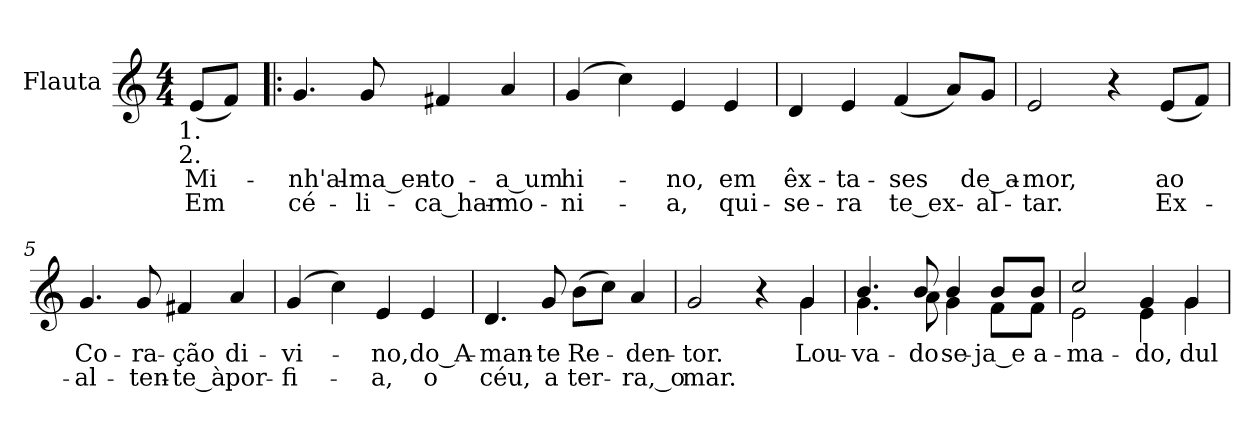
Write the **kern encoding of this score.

**kern	**text	**text
*part1	*part1	*part1
*staff1	*staff1	*staff1
*I"Flauta	*	*
*I'Fl.	*	*
!!LO:PB:g=z
*clefG2	*	*
*k[]	*	*
*C:	*	*
*M4/4	*	*
*MM80	*	*
=	=	=
!LO:TX:b:cj:t=1.	!	!
!LO:TX:b:cj:t=2.	!	!
!	!LO:LY:b:color=#000000	!LO:LY:b:color=#000000
(8ei/L	Mi-	Em
8fi/J)	.	.
=1!|:	=1!|:	=1!|:
!	!LO:LY:b:color=#000000	!LO:LY:b:color=#000000
4.gi/	-nh'al-	cé-
!	!LO:LY:b:color=#000000	!LO:LY:b:color=#000000
8gi/	-ma_en-	-li-
!	!LO:LY:b:color=#000000	!LO:LY:b:color=#000000
4f#Xi/	-to-	-ca_har-
!	!LO:LY:b:color=#000000	!LO:LY:b:color=#000000
4ai/	-a_um	-mo-
=2	=2	=2
!	!LO:LY:b:color=#000000	!LO:LY:b:color=#000000
(4gi/	hi-	-ni-
4cci\)	.	.
!	!LO:LY:b:color=#000000	!LO:LY:b:color=#000000
4ei/	-no,	-a,
!	!LO:LY:b:color=#000000	!LO:LY:b:color=#000000
4ei/	em	qui-
=3	=3	=3
!	!LO:LY:b:color=#000000	!LO:LY:b:color=#000000
4di/	êx-	-se-
!	!LO:LY:b:color=#000000	!LO:LY:b:color=#000000
4ei/	-ta-	-ra
!	!LO:LY:b:color=#000000	!LO:LY:b:color=#000000
(4fi/	-ses	te_ex-
8ai/L)	.	.
!	!LO:LY:b:color=#000000	!LO:LY:b:color=#000000
8gi/J	de_a-	-al-
=4	=4	=4
!	!LO:LY:b:color=#000000	!LO:LY:b:color=#000000
2ei/	-mor,	-tar.
4r	.	.
!	!LO:LY:b:color=#000000	!LO:LY:b:color=#000000
(8ei/L	ao	Ex-
8fi/J)	.	.
!!LO:LB:g=z
=5	=5	=5
!	!LO:LY:b:color=#000000	!LO:LY:b:color=#000000
4.gi/	Co-	-al-
!	!LO:LY:b:color=#000000	!LO:LY:b:color=#000000
8gi/	-ra-	-ten-
!	!LO:LY:b:color=#000000	!LO:LY:b:color=#000000
4f#Xi/	-ção	-te_à
!	!LO:LY:b:color=#000000	!LO:LY:b:color=#000000
4ai/	di-	por-
=6	=6	=6
!	!LO:LY:b:color=#000000	!LO:LY:b:color=#000000
(4gi/	-vi-	-fi-
4cci\)	.	.
!	!LO:LY:b:color=#000000	!LO:LY:b:color=#000000
4ei/	-no,	-a,
!	!LO:LY:b:color=#000000	!LO:LY:b:color=#000000
4ei/	do_A-	o
=7	=7	=7
!	!LO:LY:b:color=#000000	!LO:LY:b:color=#000000
4.di/	-man-	céu,
!	!LO:LY:b:color=#000000	!LO:LY:b:color=#000000
8gi/	-te	a
!	!LO:LY:b:color=#000000	!LO:LY:b:color=#000000
(8bi\L	Re-	ter-
8cci\J)	.	.
!	!LO:LY:b:color=#000000	!LO:LY:b:color=#000000
4ai/	-den-	-ra,_o
=8	=8	=8
!	!LO:LY:b:color=#000000	!LO:LY:b:color=#000000
*^	*	*
2gi/	2ryy	-tor.	mar.
4r	4ryy	.	.
!	!	!LO:LY:b:color=#000000	!
4gi/	4gi\	Lou-	.
=9	=9	=9	=9
!	!	!LO:LY:b:color=#000000	!
4.bi/	4.gi\	-va-	.
!	!	!LO:LY:b:color=#000000	!
8bi/	8ai\	-do	.
!	!	!LO:LY:b:color=#000000	!
4bi/	4gi\	se-	.
!	!	!LO:LY:b:color=#000000	!
8bi/L	8fi\L	-ja_e	.
!	!	!LO:LY:b:color=#000000	!
8bi/J	8fi\J	a-	.
!!LO:LB:g=z	!!
=10	=10	=10	=10
!	!	!LO:LY:b:color=#000000	!
2cci/	2ei\	-ma-	.
!	!	!LO:LY:b:color=#000000	!
4gi/	4ei\	-do,	.
!	!	!LO:LY:b:color=#000000	!
4gi/	4gi\	dul-	.
*v	*v	*	*
=	=	=
*-	*-	*-
